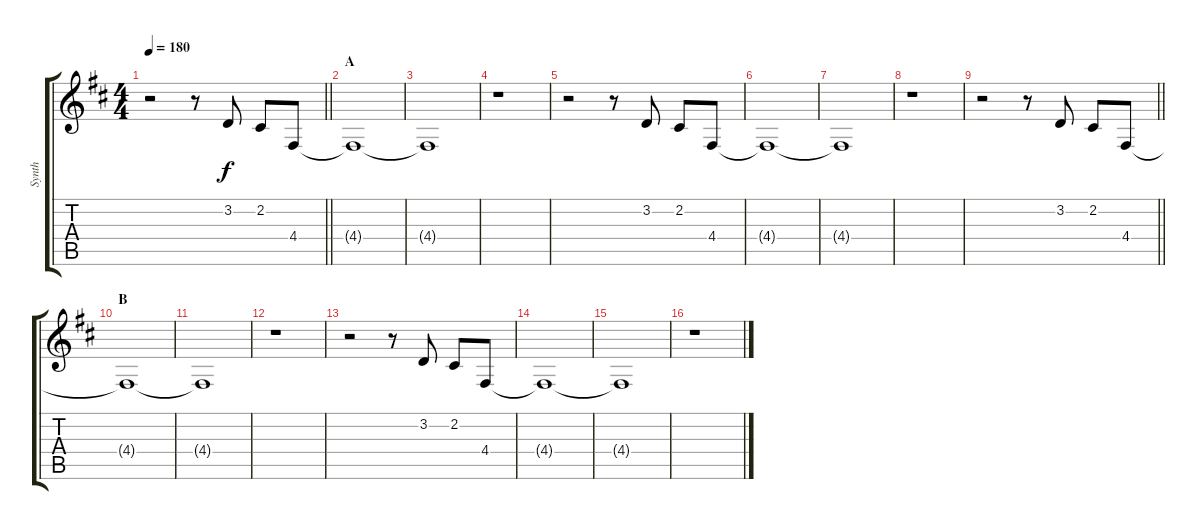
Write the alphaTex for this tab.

\track ("Synth" "Synth") {instrument musicbox}
\staff {score tabs}
\tuning (E4 B3 G3 D3 A2 E2) {hide}
\ts (4 4)
\tempo 180
\clef g2
\barLineRight lightlight
\ks d
r.2{dy f} r.8 3.2.8 2.2.8 4.4.8 |
\section ("" "A")
4.4{t}.1 |
4.4{t}.1 |
r.1 |
r.2 r.8 3.2.8 2.2.8 4.4.8 |
4.4{t}.1 |
4.4{t}.1 |
r.1 |
\barLineRight lightlight
r.2 r.8 3.2.8 2.2.8 4.4.8 |
\section ("" "B")
4.4{t}.1 |
4.4{t}.1 |
r.1 |
r.2 r.8 3.2.8 2.2.8 4.4.8 |
4.4{t}.1 |
4.4{t}.1 |
r.1
